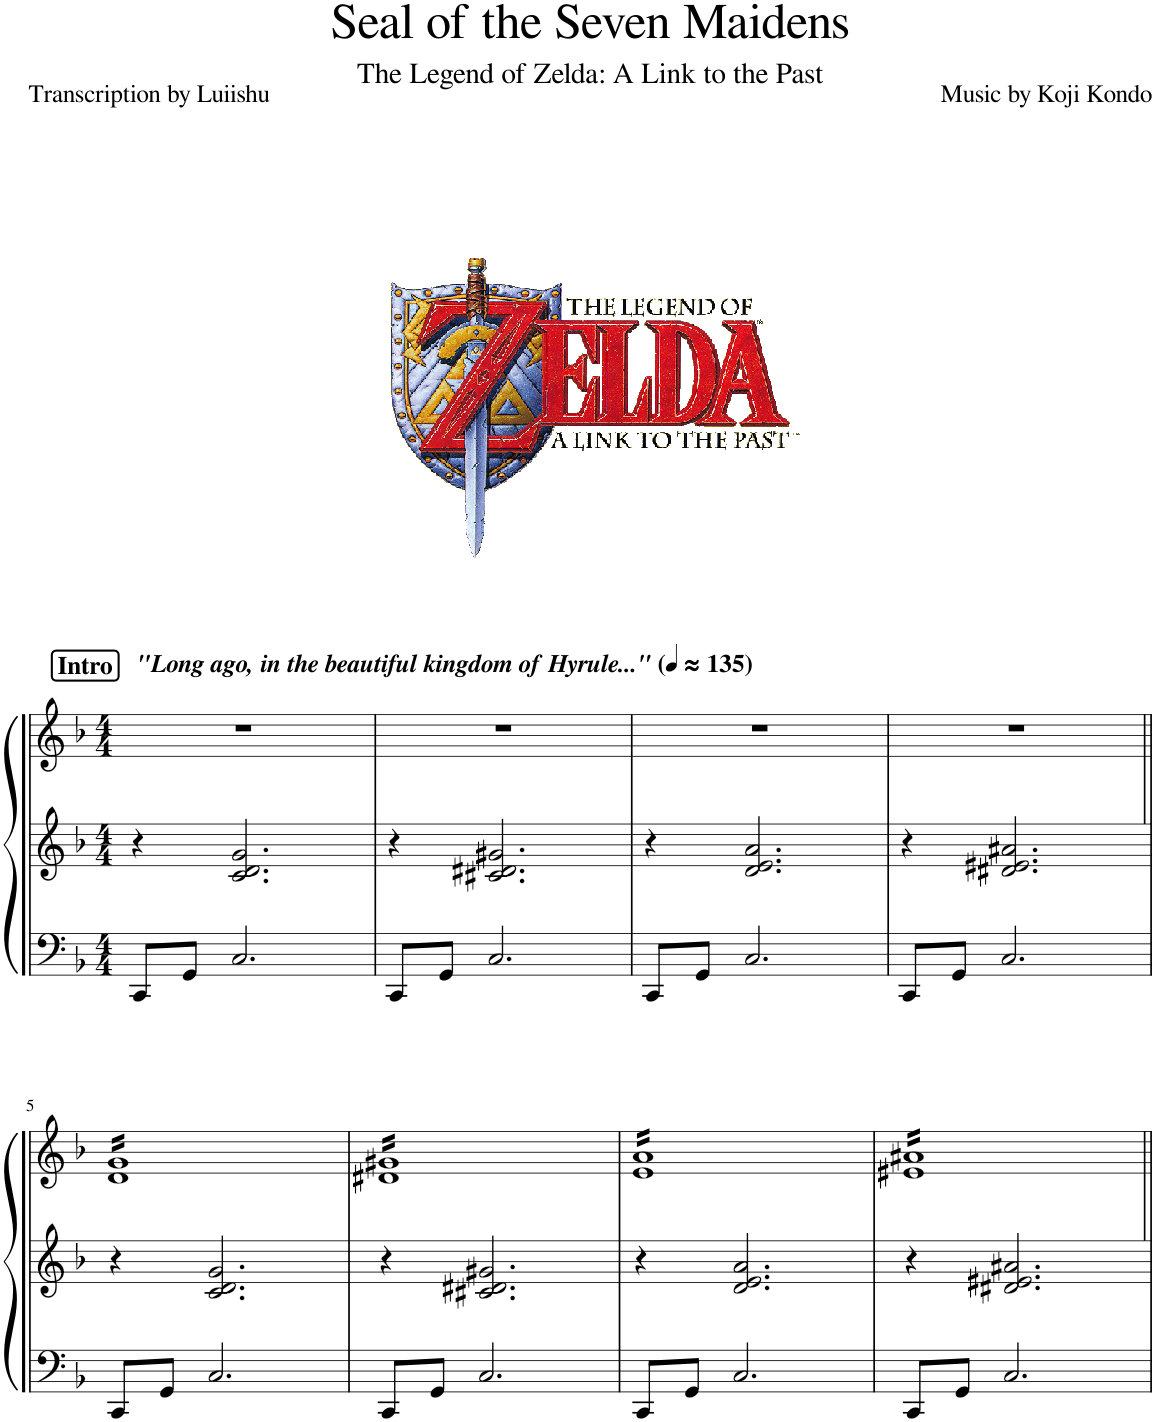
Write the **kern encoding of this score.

**kern	**kern	**kern
*part1	*part1	*part1
*staff3	*staff2	*staff1
*I"Strings	*	*
*I'Str.	*	*
*clefF4	*clefG2	*clefG2
*k[b-]	*k[b-]	*k[b-]
*M4/4	*M4/4	*M4/4
=1	=1	=1
8CC/L	4r	1r
8GG/J	.	.
2.C/	2.c/ 2.d/ 2.g/	.
=2	=2	=2
8CC/L	4r	1r
8GG/J	.	.
2.C/	2.c#X/ 2.d#X/ 2.g#X/	.
=3	=3	=3
8CC/L	4r	1r
8GG/J	.	.
2.C/	2.d/ 2.e/ 2.a/	.
=4	=4	=4
8CC/L	4r	1r
8GG/J	.	.
2.C/	2.d#X/ 2.e#X/ 2.a#X/	.
!!LO:LB:g=z
=5	=5	=5
*	*	*tremolo
8CC/L	4r	16d 16gLL
.	.	16d 16g
8GG/J	.	16d 16g
.	.	16d 16g
2.C/	2.c/ 2.d/ 2.g/	16d 16g
.	.	16d 16g
.	.	16d 16g
.	.	16d 16g
.	.	16d 16g
.	.	16d 16g
.	.	16d 16g
.	.	16d 16g
.	.	16d 16g
.	.	16d 16g
.	.	16d 16g
.	.	16d 16gJJ
=6	=6	=6
8CC/L	4r	16d#X 16g#XLL
.	.	16d#X 16g#X
8GG/J	.	16d#X 16g#X
.	.	16d#X 16g#X
2.C/	2.c#X/ 2.d#X/ 2.g#X/	16d#X 16g#X
.	.	16d#X 16g#X
.	.	16d#X 16g#X
.	.	16d#X 16g#X
.	.	16d#X 16g#X
.	.	16d#X 16g#X
.	.	16d#X 16g#X
.	.	16d#X 16g#X
.	.	16d#X 16g#X
.	.	16d#X 16g#X
.	.	16d#X 16g#X
.	.	16d#X 16g#XJJ
=7	=7	=7
8CC/L	4r	16e 16aLL
.	.	16e 16a
8GG/J	.	16e 16a
.	.	16e 16a
2.C/	2.d/ 2.e/ 2.a/	16e 16a
.	.	16e 16a
.	.	16e 16a
.	.	16e 16a
.	.	16e 16a
.	.	16e 16a
.	.	16e 16a
.	.	16e 16a
.	.	16e 16a
.	.	16e 16a
.	.	16e 16a
.	.	16e 16aJJ
=8	=8	=8
8CC/L	4r	16e#X 16a#XLL
.	.	16e#X 16a#X
8GG/J	.	16e#X 16a#X
.	.	16e#X 16a#X
2.C/	2.d#X/ 2.e#X/ 2.a#X/	16e#X 16a#X
.	.	16e#X 16a#X
.	.	16e#X 16a#X
.	.	16e#X 16a#X
.	.	16e#X 16a#X
.	.	16e#X 16a#X
.	.	16e#X 16a#X
.	.	16e#X 16a#X
.	.	16e#X 16a#X
.	.	16e#X 16a#X
.	.	16e#X 16a#X
.	.	16e#X 16a#XJJ
*	*	*Xtremolo
=	=	=
*-	*-	*-
